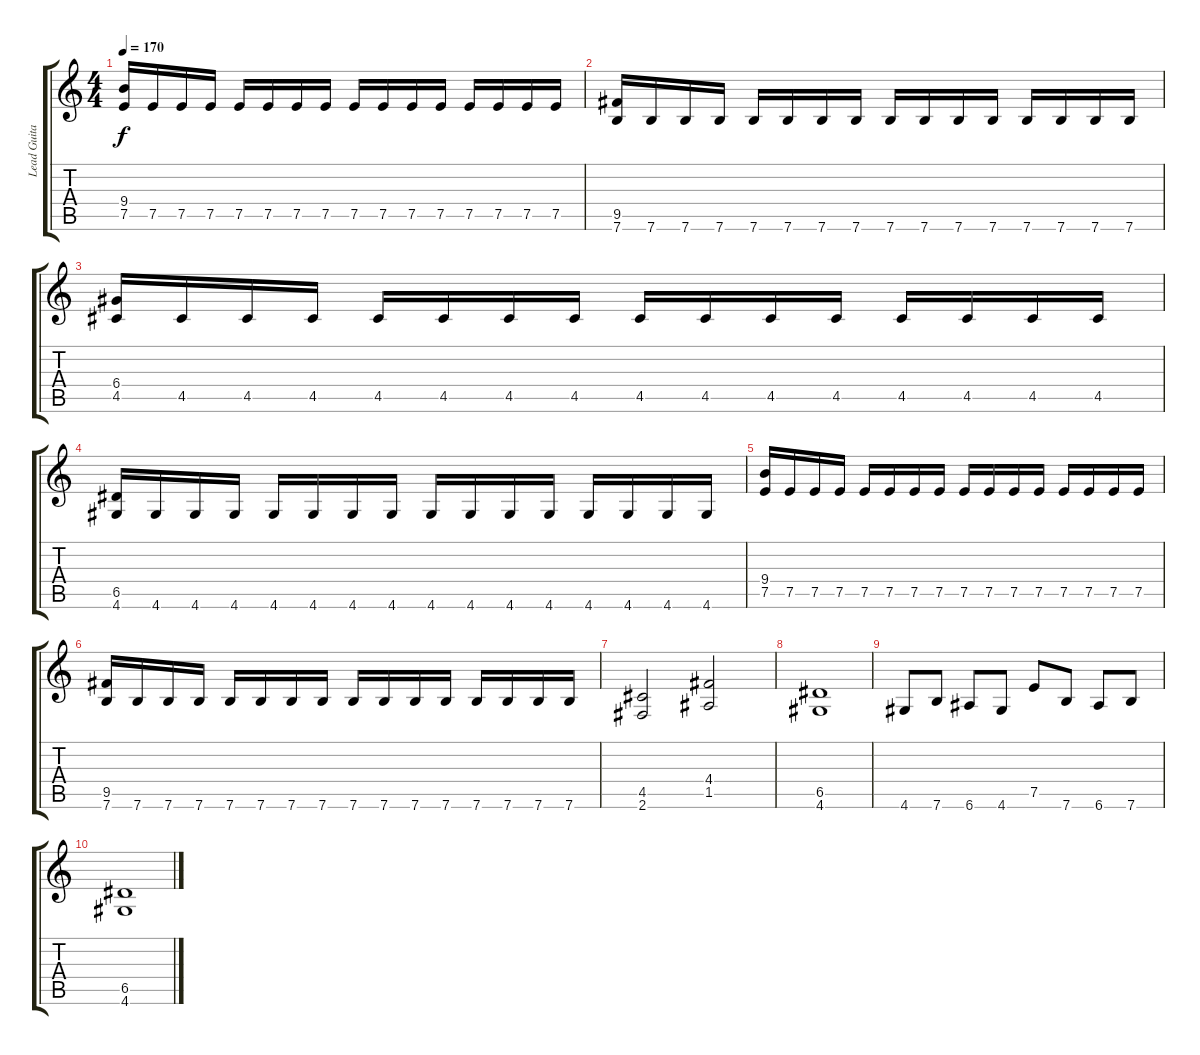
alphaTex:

\track ("Lead Guitar" "Lead Guita") {instrument overdrivenguitar}
\staff {score tabs}
\tuning (E4 B3 G3 D3 A2 E2) {hide}
\ts (4 4)
\tempo 170
\clef g2
\ks c
(9.4 7.5).16{dy f} 7.5.16 7.5.16 7.5.16 7.5.16 7.5.16 7.5.16 7.5.16 7.5.16 7.5.16 7.5.16 7.5.16 7.5.16 7.5.16 7.5.16 7.5.16 |
(9.5 7.6).16 7.6.16 7.6.16 7.6.16 7.6.16 7.6.16 7.6.16 7.6.16 7.6.16 7.6.16 7.6.16 7.6.16 7.6.16 7.6.16 7.6.16 7.6.16 |
(6.4 4.5).16 4.5.16 4.5.16 4.5.16 4.5.16 4.5.16 4.5.16 4.5.16 4.5.16 4.5.16 4.5.16 4.5.16 4.5.16 4.5.16 4.5.16 4.5.16 |
(6.5 4.6).16 4.6.16 4.6.16 4.6.16 4.6.16 4.6.16 4.6.16 4.6.16 4.6.16 4.6.16 4.6.16 4.6.16 4.6.16 4.6.16 4.6.16 4.6.16 |
(9.4 7.5).16 7.5.16 7.5.16 7.5.16 7.5.16 7.5.16 7.5.16 7.5.16 7.5.16 7.5.16 7.5.16 7.5.16 7.5.16 7.5.16 7.5.16 7.5.16 |
(9.5 7.6).16 7.6.16 7.6.16 7.6.16 7.6.16 7.6.16 7.6.16 7.6.16 7.6.16 7.6.16 7.6.16 7.6.16 7.6.16 7.6.16 7.6.16 7.6.16 |
(4.5 2.6).2 (4.4 1.5).2 |
(6.5 4.6).1 |
4.6.8 7.6.8 6.6.8 4.6.8 7.5.8 7.6.8 6.6.8 7.6.8 |
(6.5 4.6).1
